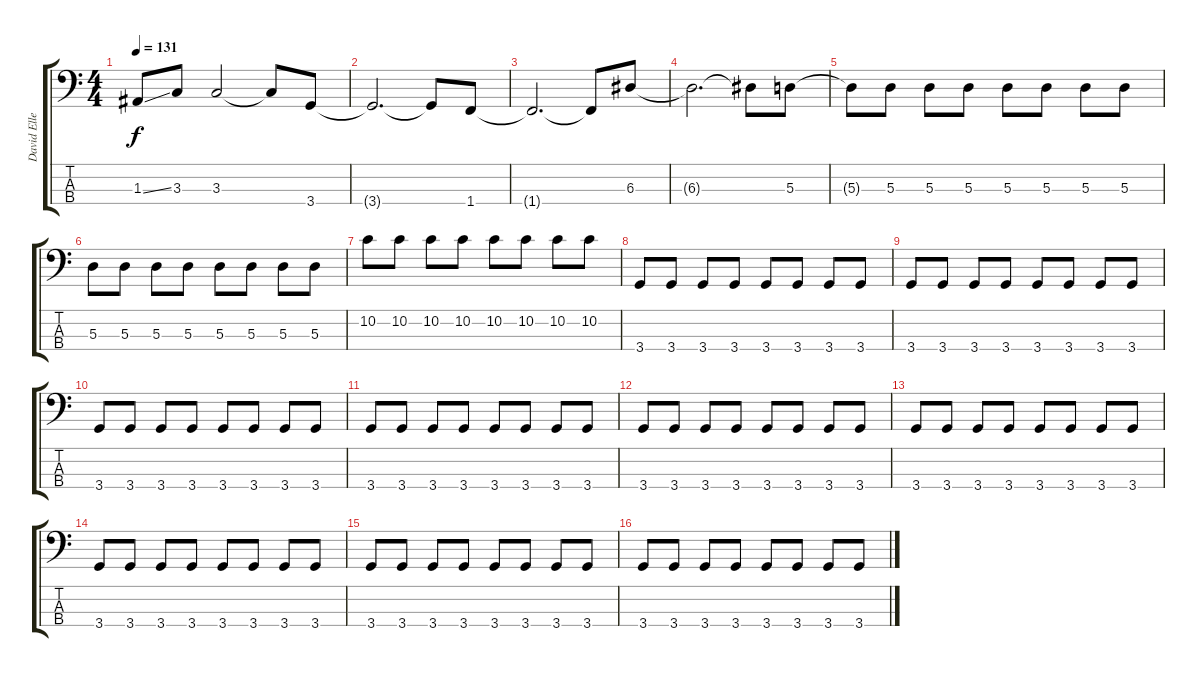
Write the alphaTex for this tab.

\track ("David Ellefson" "David Elle") {instrument electricbasspick}
\staff {score tabs}
\tuning (G2 D2 A1 E1) {hide}
\ts (4 4)
\tempo 131
\clef f4
\ks c
1.3{ss}.8{dy f} 3.3.8 3.3.2 3.3{t}.8 3.4.8 |
3.4{t}.2{d} 3.4{t}.8 1.4.8 |
1.4{t}.2{d} 1.4{t}.8 6.3.8 |
6.3{t}.2{d} 6.3{t}.8 5.3.8 |
5.3{t}.8 5.3.8 5.3.8 5.3.8 5.3.8 5.3.8 5.3.8 5.3.8 |
5.3.8 5.3.8 5.3.8 5.3.8 5.3.8 5.3.8 5.3.8 5.3.8 |
10.2.8 10.2.8 10.2.8 10.2.8 10.2.8 10.2.8 10.2.8 10.2.8 |
3.4.8 3.4.8 3.4.8 3.4.8 3.4.8 3.4.8 3.4.8 3.4.8 |
3.4.8 3.4.8 3.4.8 3.4.8 3.4.8 3.4.8 3.4.8 3.4.8 |
3.4.8 3.4.8 3.4.8 3.4.8 3.4.8 3.4.8 3.4.8 3.4.8 |
3.4.8 3.4.8 3.4.8 3.4.8 3.4.8 3.4.8 3.4.8 3.4.8 |
3.4.8 3.4.8 3.4.8 3.4.8 3.4.8 3.4.8 3.4.8 3.4.8 |
3.4.8 3.4.8 3.4.8 3.4.8 3.4.8 3.4.8 3.4.8 3.4.8 |
3.4.8 3.4.8 3.4.8 3.4.8 3.4.8 3.4.8 3.4.8 3.4.8 |
3.4.8 3.4.8 3.4.8 3.4.8 3.4.8 3.4.8 3.4.8 3.4.8 |
3.4.8 3.4.8 3.4.8 3.4.8 3.4.8 3.4.8 3.4.8 3.4.8
